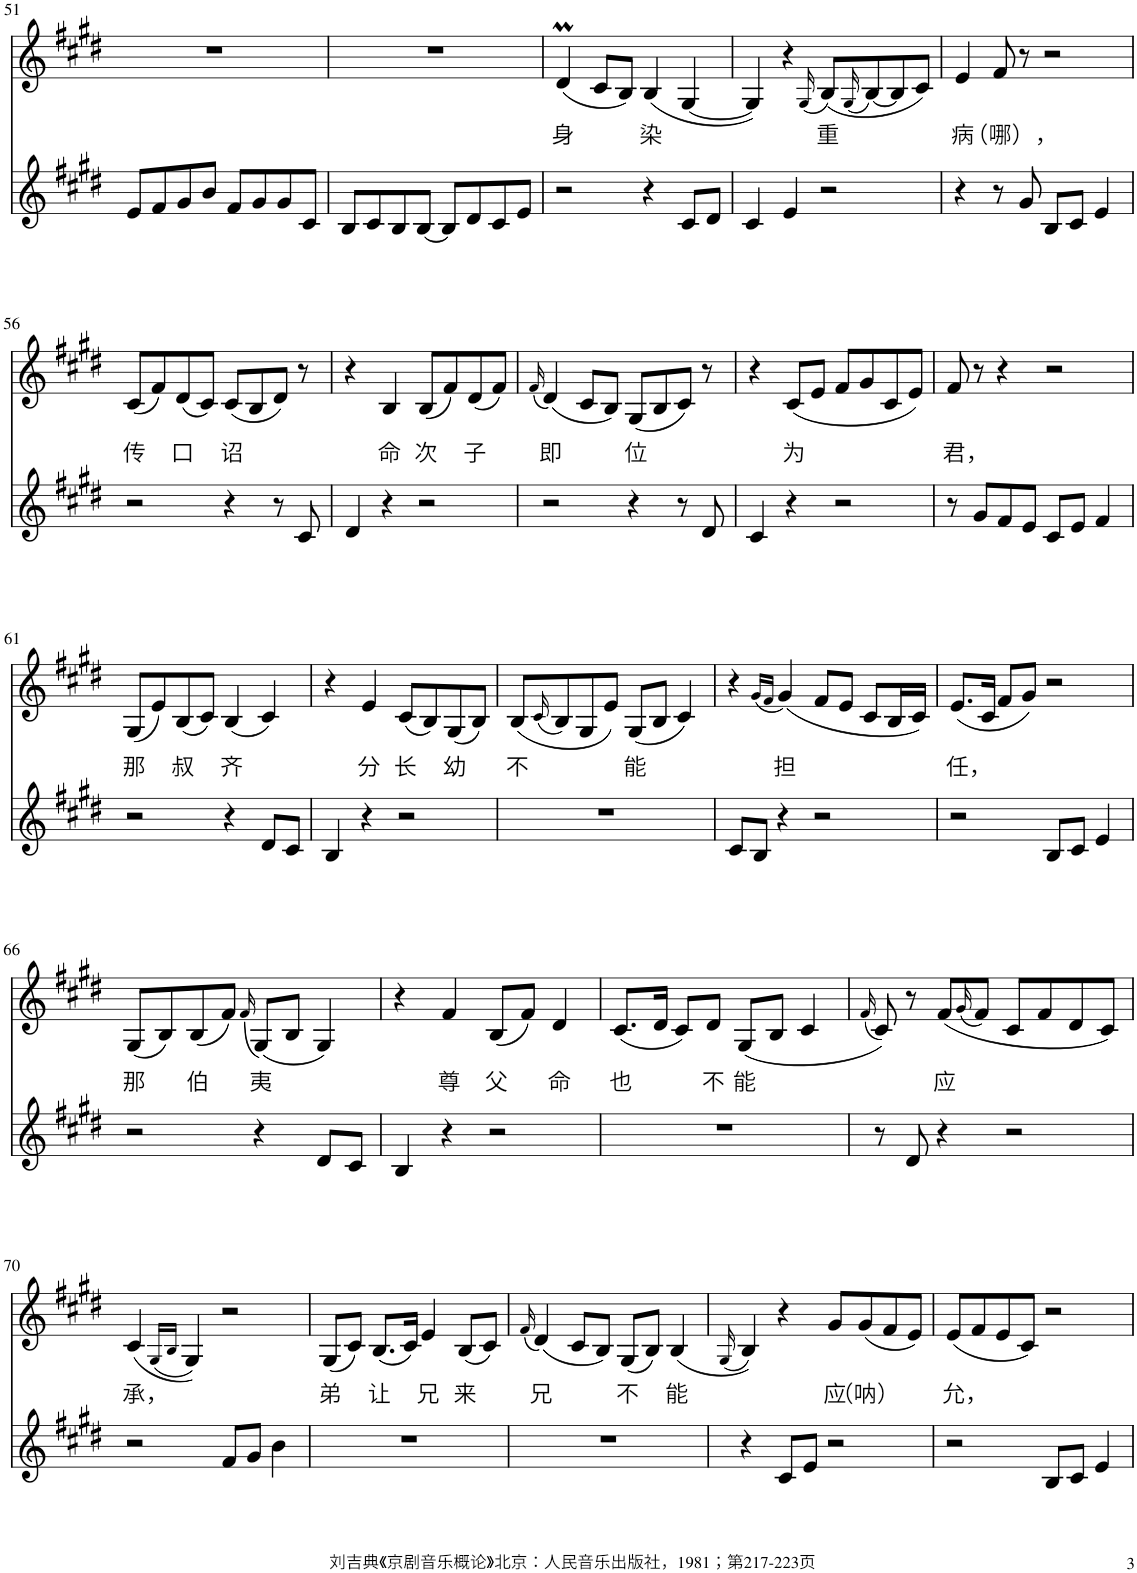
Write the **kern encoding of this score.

**kern	**kern	**text
*part2	*part1	*part1
*staff2	*staff1	*staff1
*I"Piano	*I"Piano	*
*I'Pno	*I'Pno	*
!!LO:PB:g=z
*clefG2	*clefG2	*
*k[f#c#g#d#]	*k[f#c#g#d#]	*
*M4/4	*M4/4	*
=51	=51	=51
8e/L	1r	.
8f#/	.	.
8g#/	.	.
8b/J	.	.
8f#/L	.	.
8g#/	.	.
8g#/	.	.
8c#/J	.	.
=52	=52	=52
8B/L	1r	.
8c#/	.	.
8B/	.	.
[8B/J	.	.
8B/L]	.	.
8d#/	.	.
8c#/	.	.
8e/J	.	.
=53	=53	=53
!	!	!LO:LY:b
2r	(4d#m/	身
.	8c#/L	.
.	8B/J)	.
!	!	!LO:LY:b
4r	(4B/	染
8c#/L	[4G#/	.
8d#/J	.	.
=54	=54	=54
4c#/	4G#/])	.
4e/	4r	.
.	(16qG#/	.
!	!	!LO:LY:b
2r	(8B/L)	重
.	(16qG#/	.
.	[8B/)	.
.	8B/]	.
.	8c#/J)	.
=55	=55	=55
!	!	!LO:LY:b
4r	4e/	病
!	!	!LO:LY:b
8r	8f#/	（哪），
8g#/	8r	.
8B/L	2r	.
8c#/J	.	.
4e/	.	.
!!LO:LB:g=z
=56	=56	=56
!	!	!LO:LY:b
2r	(8c#/L	传
.	8f#/)	.
!	!	!LO:LY:b
.	(8d#/	口
.	8c#/J)	.
!	!	!LO:LY:b
4r	(8c#/L	诏
.	8B/	.
8r	8d#/J)	.
8c#/	8r	.
=57	=57	=57
4d#/	4r	.
!	!	!LO:LY:b
4r	4B/	命
!	!	!LO:LY:b
2r	(8B/L	次
.	8f#/)	.
!	!	!LO:LY:b
.	(8d#/	子
.	8f#/J)	.
=58	=58	=58
.	(16qf#/	.
!	!	!LO:LY:b
2r	(4d#/)	即
.	8c#/L	.
.	8B/J)	.
!	!	!LO:LY:b
4r	(8G#/L	位
.	8B/	.
8r	8c#/J)	.
8d#/	8r	.
=59	=59	=59
4c#/	4r	.
!	!	!LO:LY:b
4r	(8c#/L	为
.	8e/J	.
2r	8f#/L	.
.	8g#/	.
.	8c#/	.
.	8e/J)	.
=60	=60	=60
!	!	!LO:LY:b
8r	8f#/	君，
8g#/L	8r	.
8f#/	4r	.
8e/J	.	.
8c#/L	2r	.
8e/J	.	.
4f#/	.	.
!!LO:LB:g=z
=61	=61	=61
!	!	!LO:LY:b
2r	(8G#/L	那
.	8e/)	.
!	!	!LO:LY:b
.	(8B/	叔
.	8c#/J)	.
!	!	!LO:LY:b
4r	(4B/	齐
8d#/L	4c#/)	.
8c#/J	.	.
=62	=62	=62
4B/	4r	.
!	!	!LO:LY:b
4r	4e/	分
!	!	!LO:LY:b
2r	(8c#/L	长
.	8B/)	.
!	!	!LO:LY:b
.	(8G#/	幼
.	8B/J)	.
=63	=63	=63
!	!	!LO:LY:b
1r	(8B/L	不
.	(16qc#/	.
.	8B/)	.
.	8G#/	.
.	8e/J)	.
!	!	!LO:LY:b
.	(8G#/L	能
.	8B/J	.
.	4c#/)	.
=64	=64	=64
8c#/L	4r	.
8B/J	.	.
.	(16qg#/LL	.
.	16qf#/JJ	.
!	!	!LO:LY:b
4r	(4g#/)	担
2r	8f#/L	.
.	8e/J	.
.	8c#/L	.
.	16B/L	.
.	16c#/JJ)	.
=65	=65	=65
!	!	!LO:LY:b
2r	(8.e/L	任，
.	16c#/Jk	.
.	8f#/L	.
.	8g#/J)	.
8B/L	2r	.
8c#/J	.	.
4e/	.	.
!!LO:LB:g=z
=66	=66	=66
!	!	!LO:LY:b
2r	(8G#/L	那
.	8B/)	.
!	!	!LO:LY:b
.	(8B/	伯
.	8f#/J)	.
.	(16qf#/	.
!	!	!LO:LY:b
4r	(8G#/L)	夷
.	8B/J	.
8d#/L	4G#/)	.
8c#/J	.	.
=67	=67	=67
4B/	4r	.
!	!	!LO:LY:b
4r	4f#/	尊
!	!	!LO:LY:b
2r	(8B/L	父
.	8f#/J)	.
!	!	!LO:LY:b
.	4d#/	命
=68	=68	=68
!	!	!LO:LY:b
1r	(8.c#/L	也
.	16d#/Jk	.
.	8c#/L)	.
!	!	!LO:LY:b
.	8d#/J	不
!	!	!LO:LY:b
.	(8G#/L	能
.	8B/J	.
.	4c#/	.
=69	=69	=69
.	(16qf#/	.
8r	8c#/))	.
8d#/	8r	.
!	!	!LO:LY:b
4r	(8f#/L	应
.	(16qg#/	.
.	8f#/J)	.
2r	8c#/L	.
.	8f#/	.
.	8d#/	.
.	8c#/J)	.
!!LO:LB:g=z
=70	=70	=70
!	!	!LO:LY:b
2r	(4c#/	承，
.	(16qG#/LL	.
.	16qB/JJ	.
.	4G#/))	.
8f#/L	2r	.
8g#/J	.	.
4b\	.	.
=71	=71	=71
!	!	!LO:LY:b
1r	(8G#/L	弟
.	8c#/J)	.
!	!	!LO:LY:b
.	(8.B/L	让
.	16c#/Jk)	.
!	!	!LO:LY:b
.	4e/	兄
!	!	!LO:LY:b
.	(8B/L	来
.	8c#/J)	.
=72	=72	=72
.	(16qf#/	.
!	!	!LO:LY:b
1r	(4d#/)	兄
.	8c#/L	.
.	8B/J)	.
!	!	!LO:LY:b
.	(8G#/L	不
.	8B/J)	.
!	!	!LO:LY:b
.	(4B/	能
=73	=73	=73
.	(16qG#/	.
4r	4B/))	.
8c#/L	4r	.
8e/J	.	.
!	!	!LO:LY:b
2r	8g#/L	应
!	!	!LO:LY:b
.	(8g#/	（呐）
.	8f#/	.
.	8e/J)	.
=74	=74	=74
!	!	!LO:LY:b
2r	(8e/L	允，
.	8f#/	.
.	8e/	.
.	8c#/J)	.
8B/L	2r	.
8c#/J	.	.
4e/	.	.
=	=	=
*-	*-	*-
